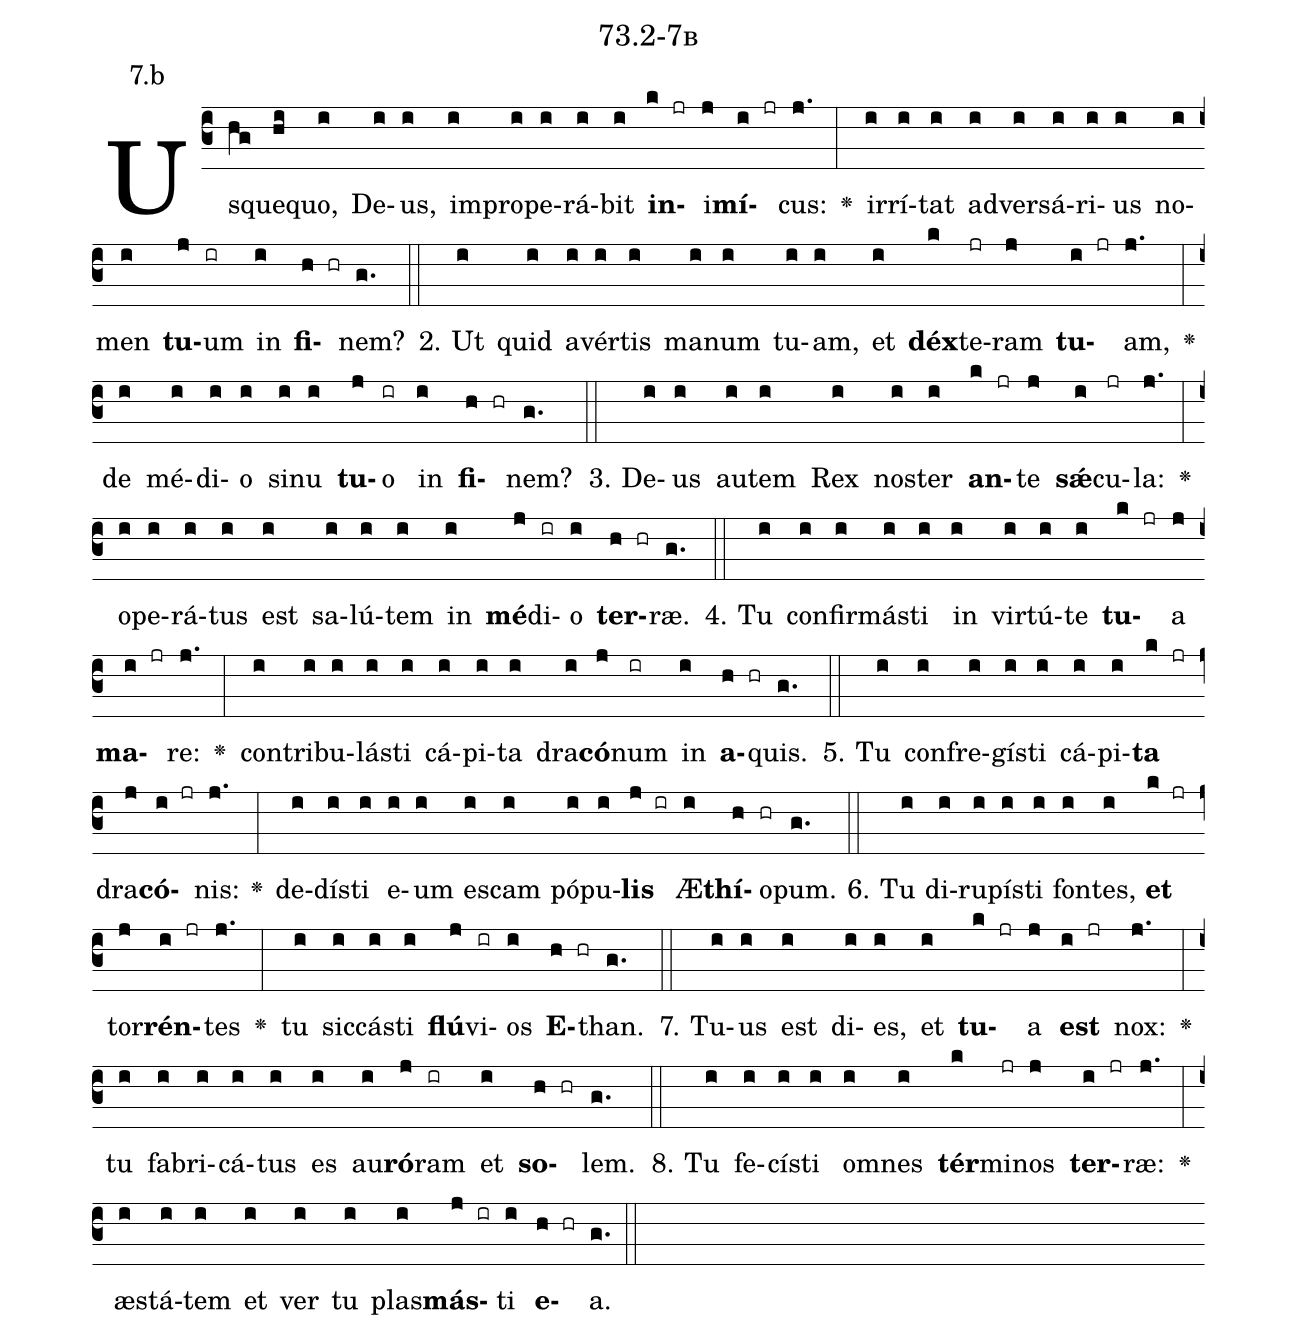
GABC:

name: 73.2-7b;
annotation: 7.b;
%%
(c3)Us(hg)que(hi)quo,(i) De(i)us,(i) im(i)pro(i)pe(i)rá(i)bit(i) <b>in</b>(k jr)i(j)<b>mí</b>(i jr)cus:(j.) <v>\greheightstar</v>(:) ir(i)rí(i)tat(i) ad(i)ver(i)sá(i)ri(i)us(i) no(i)men(i) <b>tu</b>(j)um(ir) in(i) <b>fi</b>(h hr)nem?(g.) (::)
2. Ut(i) quid(i) a(i)vér(i)tis(i) ma(i)num(i) tu(i)am,(i) et(i) <b>déx</b>(k)te(jr)ram(j) <b>tu</b>(i jr)am,(j.) <v>\greheightstar</v>(:) de(i) mé(i)di(i)o(i) si(i)nu(i) <b>tu</b>(j)o(ir) in(i) <b>fi</b>(h hr)nem?(g.) (::)
3. De(i)us(i) au(i)tem(i) Rex(i) nos(i)ter(i) <b>an</b>(k jr)te(j) <b>sǽ</b>(i)cu(jr)la:(j.) <v>\greheightstar</v>(:) o(i)pe(i)rá(i)tus(i) est(i) sa(i)lú(i)tem(i) in(i) <b>mé</b>(j)di(ir)o(i) <b>ter</b>(h hr)ræ.(g.) (::)
4. Tu(i) con(i)fir(i)más(i)ti(i) in(i) vir(i)tú(i)te(i) <b>tu</b>(k jr)a(j) <b>ma</b>(i jr)re:(j.) <v>\greheightstar</v>(:) con(i)tri(i)bu(i)lás(i)ti(i) cá(i)pi(i)ta(i) dra(i)<b>có</b>(j)num(ir) in(i) <b>a</b>(h hr)quis.(g.) (::)
5. Tu(i) con(i)fre(i)gís(i)ti(i) cá(i)pi(i)<b>ta</b>(k jr) dra(j)<b>có</b>(i jr)nis:(j.) <v>\greheightstar</v>(:) de(i)dís(i)ti(i) e(i)um(i) es(i)cam(i) pó(i)pu(i)<b>lis</b>(j ir) Æ(i)<b>thí</b>(h)o(hr)pum.(g.) (::)
6. Tu(i) di(i)ru(i)pís(i)ti(i) fon(i)tes,(i) <b>et</b>(k jr) tor(j)<b>rén</b>(i jr)tes(j.) <v>\greheightstar</v>(:) tu(i) sic(i)cás(i)ti(i) <b>flú</b>(j)vi(ir)os(i) <b>E</b>(h hr)than.(g.) (::)
7. Tu(i)us(i) est(i) di(i)es,(i) et(i) <b>tu</b>(k jr)a(j) <b>est</b>(i jr) nox:(j.) <v>\greheightstar</v>(:) tu(i) fa(i)bri(i)cá(i)tus(i) es(i) au(i)<b>ró</b>(j)ram(ir) et(i) <b>so</b>(h hr)lem.(g.) (::)
8. Tu(i) fe(i)cís(i)ti(i) om(i)nes(i) <b>tér</b>(k)mi(jr)nos(j) <b>ter</b>(i jr)ræ:(j.) <v>\greheightstar</v>(:) æs(i)tá(i)tem(i) et(i) ver(i) tu(i) plas(i)<b>más</b>(j ir)ti(i) <b>e</b>(h hr)a.(g.) (::)
